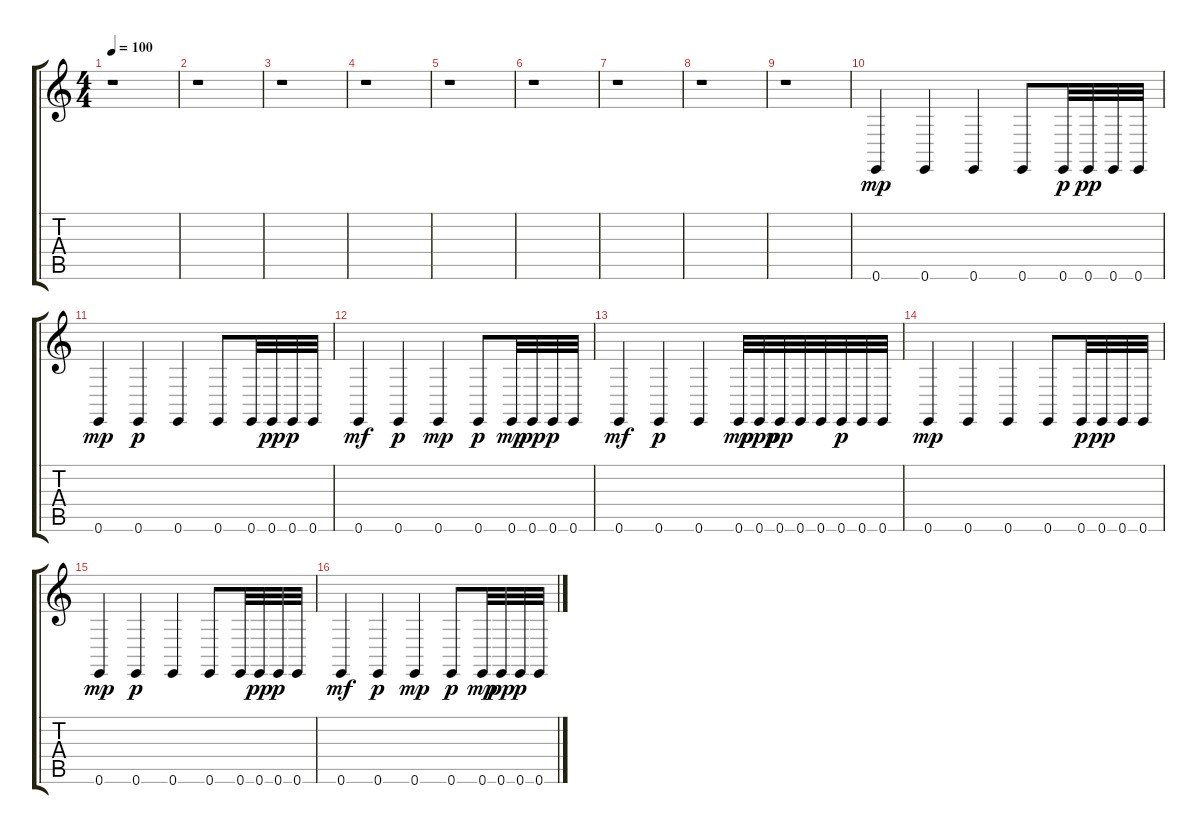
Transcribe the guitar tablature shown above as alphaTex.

\track "" {instrument clavinet}
\staff {score tabs}
\tuning (E4 B3 G3 D3 A2 E2) {hide}
\ts (4 4)
\tempo 100
\clef g2
\ks c
r.1{dy mp} |
r.1 |
r.1 |
r.1 |
r.1 |
r.1 |
r.1 |
r.1 |
r.1 |
0.6.4 0.6.4 0.6.4 0.6.8 0.6.32{dy p} 0.6.32{dy pp} 0.6.32 0.6.32 |
0.6.4{dy mp} 0.6.4{dy p} 0.6.4 0.6.8 0.6.32 0.6.32{dy pp} 0.6.32{dy p} 0.6.32 |
0.6.4{dy mf} 0.6.4{dy p} 0.6.4{dy mp} 0.6.8{dy p} 0.6.32{dy mp} 0.6.32{dy pp} 0.6.32{dy p} 0.6.32 |
0.6.4{dy mf} 0.6.4{dy p} 0.6.4 0.6.32{dy mp} 0.6.32{dy ppp} 0.6.32{dy pp} 0.6.32 0.6.32 0.6.32{dy p} 0.6.32 0.6.32 |
0.6.4{dy mp} 0.6.4 0.6.4 0.6.8 0.6.32{dy p} 0.6.32{dy pp} 0.6.32 0.6.32 |
0.6.4{dy mp} 0.6.4{dy p} 0.6.4 0.6.8 0.6.32 0.6.32{dy pp} 0.6.32{dy p} 0.6.32 |
0.6.4{dy mf} 0.6.4{dy p} 0.6.4{dy mp} 0.6.8{dy p} 0.6.32{dy mp} 0.6.32{dy pp} 0.6.32{dy p} 0.6.32
